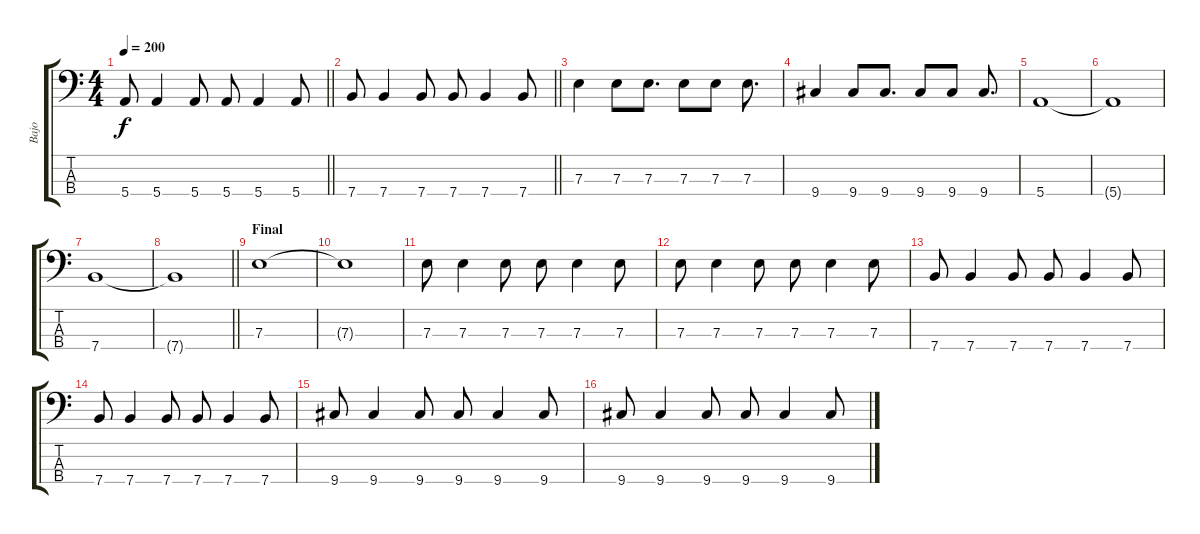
\track ("Bajo" "Bajo") {mute instrument electricbasspick}
\staff {score tabs}
\tuning (G2 D2 A1 E1) {hide}
\ts (4 4)
\tempo 200
\clef f4
\barLineRight lightlight
\ks c
5.4.8{dy f} 5.4.4 5.4.8 5.4.8 5.4.4 5.4.8 |
\barLineRight lightlight
7.4.8 7.4.4 7.4.8 7.4.8 7.4.4 7.4.8 |
7.3.4 7.3.8 7.3.8{d} 7.3.8 7.3.8 7.3.8{d} |
9.4.4 9.4.8 9.4.8{d} 9.4.8 9.4.8 9.4.8{d} |
5.4.1 |
5.4{t}.1 |
7.4.1 |
\barLineRight lightlight
7.4{t}.1 |
\section ("" "Final")
7.3.1 |
7.3{t}.1 |
7.3.8 7.3.4 7.3.8 7.3.8 7.3.4 7.3.8 |
7.3.8 7.3.4 7.3.8 7.3.8 7.3.4 7.3.8 |
7.4.8 7.4.4 7.4.8 7.4.8 7.4.4 7.4.8 |
7.4.8 7.4.4 7.4.8 7.4.8 7.4.4 7.4.8 |
9.4.8 9.4.4 9.4.8 9.4.8 9.4.4 9.4.8 |
9.4.8 9.4.4 9.4.8 9.4.8 9.4.4 9.4.8
